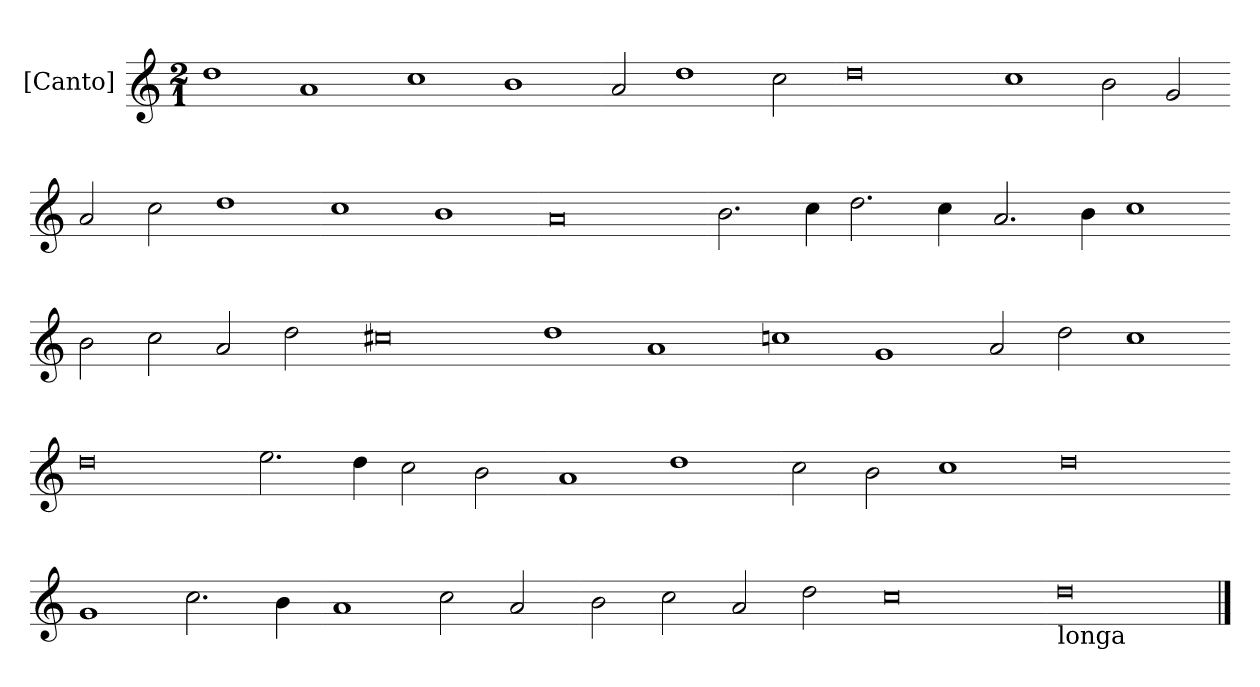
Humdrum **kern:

**kern
*part1
*staff1
*I"[Canto]
*clefG2
*M2/1
=
1dd
1a
=-
1cc
1b
=-
2a
1dd
2cc
=-
0dd
=-
1cc
2b
2g
=-
2a
2cc
1dd
=-
1cc
1b
=-
0a
=-
2.b
4cc
2.dd
4cc
=-
2.a
4b
1cc
=-
2b
2cc
2a
2dd
=-
0cc#X
=-
1dd
1a
=-
1ccn
1g
=-
2a
2dd
1cc
=-
0dd
=-
2.ee
4dd
2cc
2b
=-
1a
1dd
=-
2cc
2b
1cc
=-
0dd
=-
1g
2.cc
4b
=-
1a
2cc
2a
=-
2b
2cc
2a
2dd
=-
0cc
=-
!LO:TX:b:t=longa
0dd
==
*-
